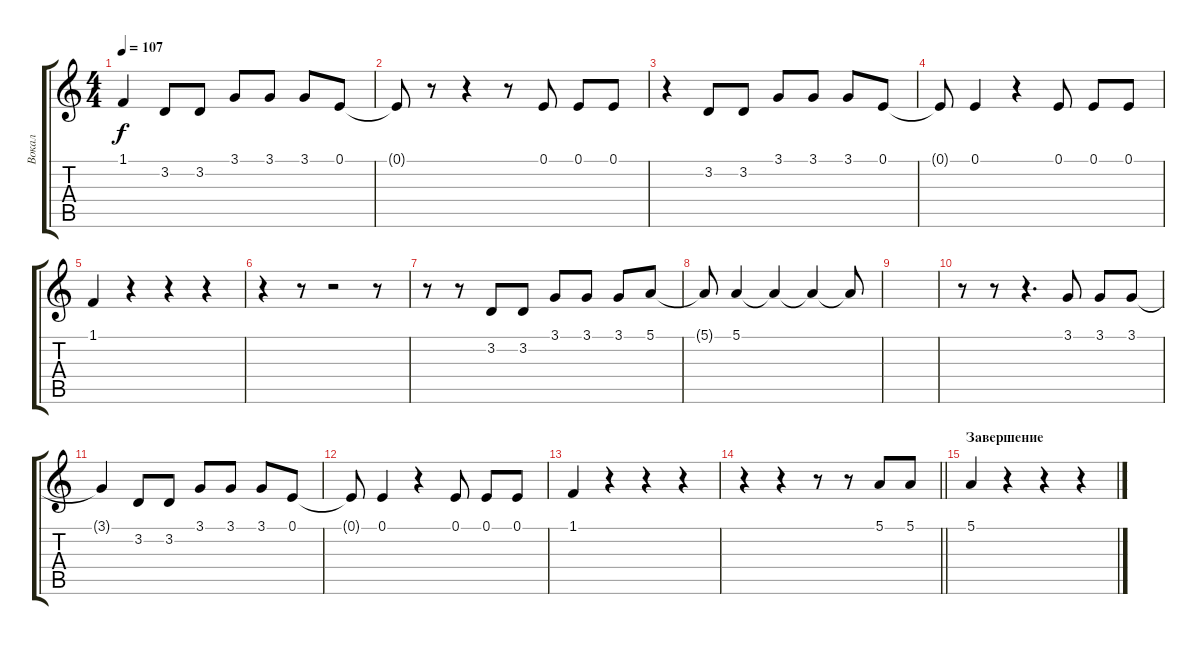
\track ("Вокал" "Вокал") {instrument flute}
\staff {score tabs}
\tuning (E4 B3 G3 D3 A2 E2) {hide}
\ts (4 4)
\tempo 107
\clef g2
\ks c
1.1.4{dy f} 3.2.8 3.2.8 3.1.8 3.1.8 3.1.8 0.1.8 |
0.1{t}.8 r.8 r.4 r.8 0.1.8 0.1.8 0.1.8 |
r.4 3.2.8 3.2.8 3.1.8 3.1.8 3.1.8 0.1.8 |
0.1{t}.8 0.1.4 r.4 0.1.8 0.1.8 0.1.8 |
1.1.4 r.4 r.4 r.4 |
r.4 r.8 r.2 r.8 |
r.8 r.8 3.2.8 3.2.8 3.1.8 3.1.8 3.1.8 5.1.8 |
5.1{t}.8 5.1.4 5.1{t}.4 5.1{t}.4 5.1{t}.8 |
|
r.8 r.8 r.4{d} 3.1.8 3.1.8 3.1.8 |
3.1{t}.4 3.2.8 3.2.8 3.1.8 3.1.8 3.1.8 0.1.8 |
0.1{t}.8 0.1.4 r.4 0.1.8 0.1.8 0.1.8 |
1.1.4 r.4 r.4 r.4 |
\barLineRight lightlight
r.4 r.4 r.8 r.8 5.1.8 5.1.8 |
\section ("" "Завершение")
5.1.4 r.4 r.4 r.4
